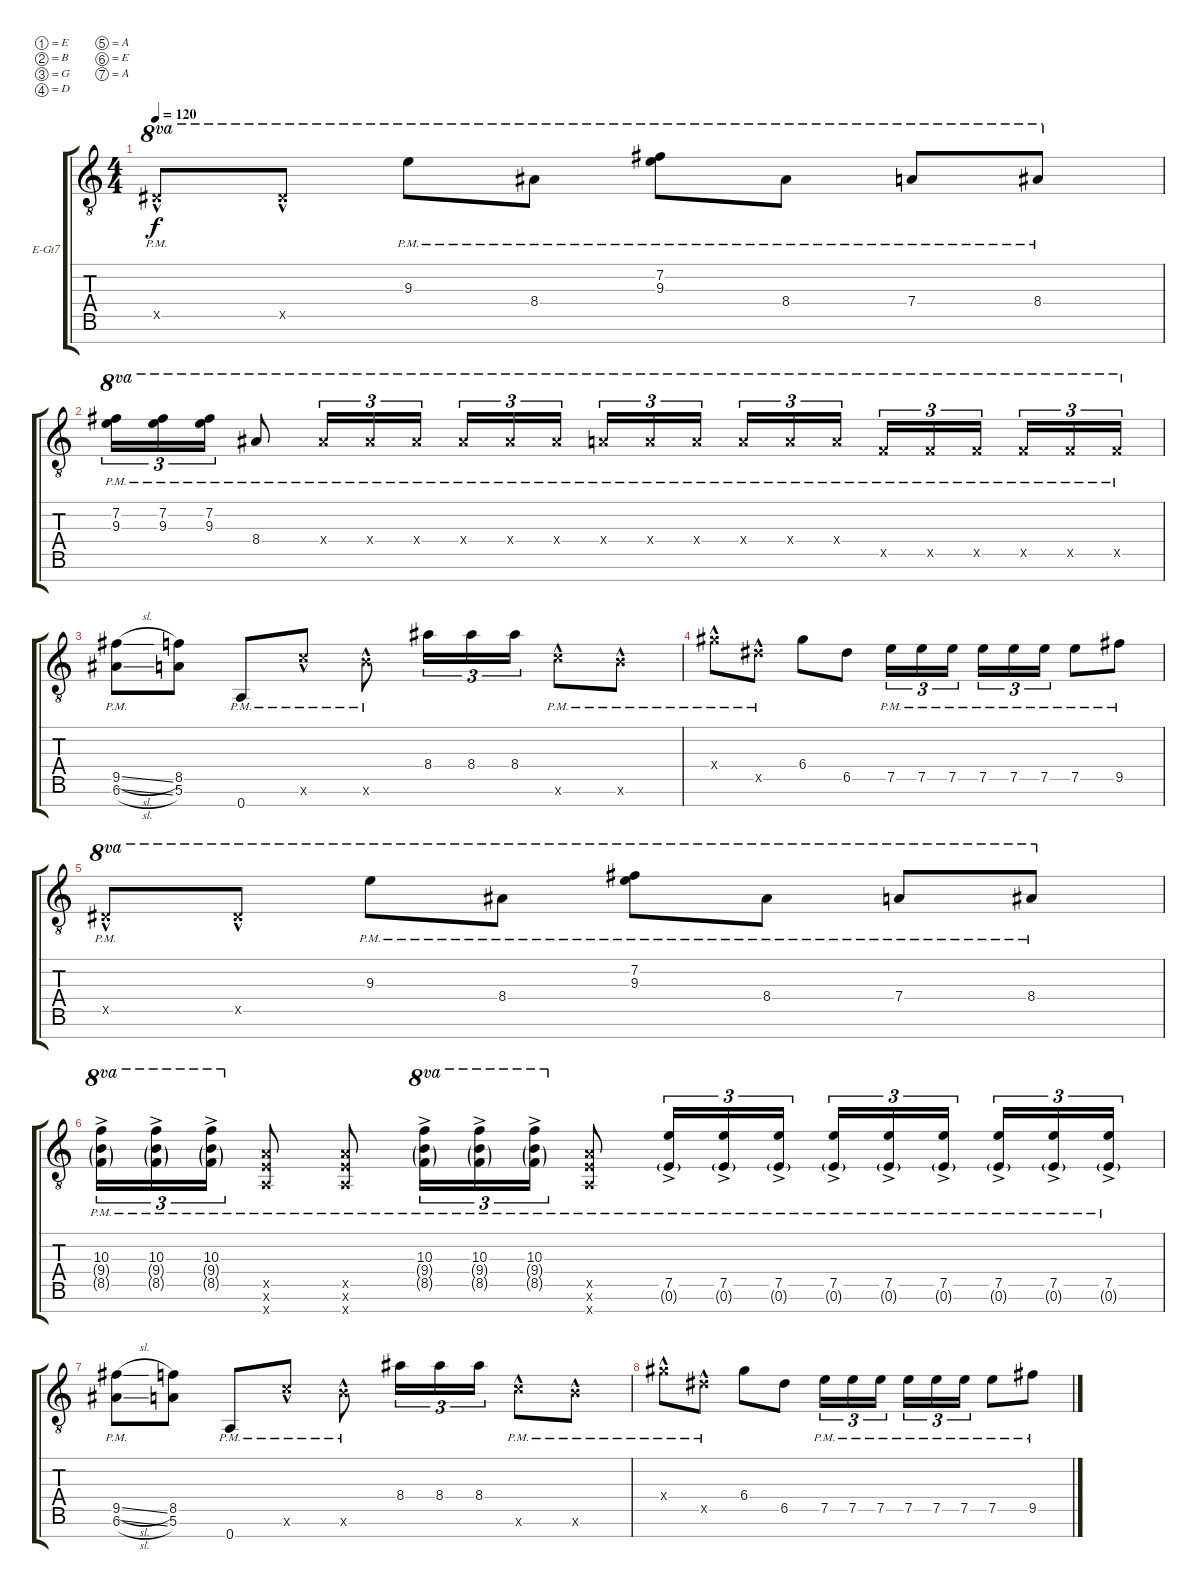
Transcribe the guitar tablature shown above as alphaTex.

\defaultSystemsLayout 4
\bracketExtendMode groupsimilarinstruments
\firstSystemTrackNameOrientation horizontal
\otherSystemsTrackNameOrientation horizontal
\track ("Electric Guitar" "E-Gt7") {instrument distortionguitar}
\staff {score tabs}
\tuning (E4 B3 G3 D3 A2 E2 A1)
\ts (4 4)
\tempo 120
\clef g2
\ottava 8vb
\ks c
6.5{hac pm x}.8{ot 8va dy f} 6.5{hac x}.8{ot 8va} 9.3{pm}.8{ot 8va} 8.4{pm}.8{ot 8va} (9.3{pm} 7.2{pm}).8{ot 8va} 8.4{pm}.8{ot 8va} 7.4{pm}.8{ot 8va} 8.4{pm}.8{ot 8va} |
(9.3{pm} 7.2{pm}).16{tu (3 2) ot 8va} (7.2{pm} 9.3{pm}).16{tu (3 2) ot 8va} (7.2{pm} 9.3{pm}).16{tu (3 2) ot 8va} 8.4{pm}.8{ot 8va} 8.4{pm x}.16{tu (3 2) ot 8va} 8.4{pm x}.16{tu (3 2) ot 8va} 8.4{pm x}.16{tu (3 2) ot 8va} 8.4{pm x}.16{tu (3 2) ot 8va} 8.4{pm x}.16{tu (3 2) ot 8va} 8.4{pm x}.16{tu (3 2) ot 8va} 7.4{pm x}.16{tu (3 2) ot 8va} 7.4{pm x}.16{tu (3 2) ot 8va} 7.4{pm x}.16{tu (3 2) ot 8va} 7.4{pm x}.16{tu (3 2) ot 8va} 7.4{pm x}.16{tu (3 2) ot 8va} 7.4{pm x}.16{tu (3 2) ot 8va} 8.5{pm x}.16{tu (3 2) ot 8va} 8.5{pm x}.16{tu (3 2) ot 8va} 8.5{pm x}.16{tu (3 2) ot 8va} 8.5{pm x}.16{tu (3 2) ot 8va} 8.5{pm x}.16{tu (3 2) ot 8va} 8.5{pm x}.16{tu (3 2) ot 8va} |
(6.6{sl pm} 9.5{sl pm}).8 (8.5 5.6).8 0.7{pm}.8 8.6{hac pm x}.8 7.6{hac pm x}.8 8.4.16{tu (3 2)} 8.4.16{tu (3 2)} 8.4.16{tu (3 2)} 8.6{hac pm x}.8 7.6{hac pm x}.8 |
6.4{hac pm x}.8 6.5{hac pm x}.8 6.4.8 6.5.8 7.5{pm}.16{tu (3 2)} 7.5{pm}.16{tu (3 2)} 7.5{pm}.16{tu (3 2)} 7.5{pm}.16{tu (3 2)} 7.5{pm}.16{tu (3 2)} 7.5{pm}.16{tu (3 2)} 7.5{pm}.8 9.5{pm}.8 |
6.5{hac pm x}.8{ot 8va} 6.5{hac x}.8{ot 8va} 9.3{pm}.8{ot 8va} 8.4{pm}.8{ot 8va} (9.3{pm} 7.2{pm}).8{ot 8va} 8.4{pm}.8{ot 8va} 7.4{pm}.8{ot 8va} 8.4{pm}.8{ot 8va} |
(10.3{ac pm} 9.4{g pm} 8.5{g pm}).16{tu (3 2) ot 8va} (10.3{ac pm} 9.4{g pm} 8.5{g pm}).16{tu (3 2) ot 8va} (10.3{ac pm} 9.4{g pm} 8.5{g pm}).16{tu (3 2) ot 8va} (0.7{pm x} 0.6{pm x} 0.5{pm x}).8 (0.7{pm x} 0.6{pm x} 0.5{pm x}).8 (10.3{ac pm} 9.4{g pm} 8.5{g pm}).16{tu (3 2) ot 8va} (10.3{ac pm} 9.4{g pm} 8.5{g pm}).16{tu (3 2) ot 8va} (10.3{ac pm} 9.4{g pm} 8.5{g pm}).16{tu (3 2) ot 8va} (0.7{pm x} 0.6{pm x} 0.5{pm x}).8 (7.5{ac pm} 0.6{g pm}).16{tu (3 2)} (7.5{ac pm} 0.6{g pm}).16{tu (3 2)} (7.5{ac pm} 0.6{g pm}).16{tu (3 2)} (7.5{ac pm} 0.6{g pm}).16{tu (3 2)} (7.5{ac pm} 0.6{g pm}).16{tu (3 2)} (7.5{ac pm} 0.6{g pm}).16{tu (3 2)} (7.5{ac pm} 0.6{g pm}).16{tu (3 2)} (7.5{ac pm} 0.6{g pm}).16{tu (3 2)} (7.5{ac pm} 0.6{g pm}).16{tu (3 2)} |
(6.6{sl pm} 9.5{sl pm}).8 (8.5 5.6).8 0.7{pm}.8 8.6{hac pm x}.8 7.6{hac pm x}.8 8.4.16{tu (3 2)} 8.4.16{tu (3 2)} 8.4.16{tu (3 2)} 8.6{hac pm x}.8 7.6{hac pm x}.8 |
6.4{hac pm x}.8 6.5{hac pm x}.8 6.4.8 6.5.8 7.5{pm}.16{tu (3 2)} 7.5{pm}.16{tu (3 2)} 7.5{pm}.16{tu (3 2)} 7.5{pm}.16{tu (3 2)} 7.5{pm}.16{tu (3 2)} 7.5{pm}.16{tu (3 2)} 7.5{pm}.8 9.5{pm}.8
